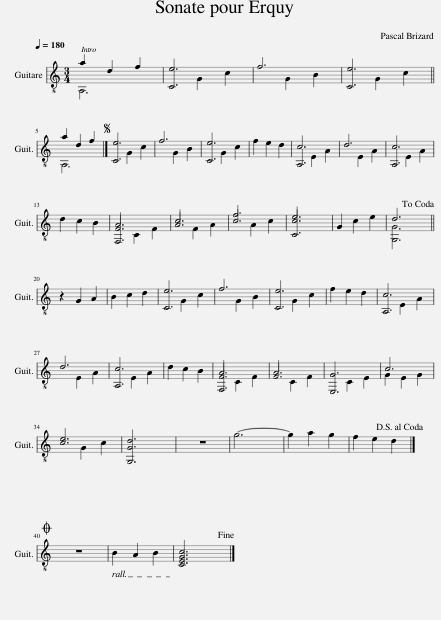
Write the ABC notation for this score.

X:1
%%score 1 ( 2 3 4 )
L:1/8
Q:1/4=180
M:3/4
I:linebreak $
K:C
V:1 tab stafflines=6 strings="E2,A2,D3,G3,B3,E4 nostems"
V:2 treble-8
V:3 treble-8
V:4 treble-8
V:1
 x6 | x6 | x6 | x6 ||$ x6 |] %5
S x6 | x6 | x6 | x6 | x6 | %10
 x6 | x6 |$ x6 | x6 | x6 | %15
 x6 | x6 | x6 | x6!dacoda! ||$ x6 | %20
 x6 | x6 | x6 | x6 | x6 | %25
 x6 |$ x6 | x6 | x6 | x6 | %30
 x6 | x6 | x6 |$ x6 | x6 | %35
 x6 | x6 | x6 | x6!D.S.! |]$O x6 | %40
[Q:1/4=120] x6[Q:1/4=80][Q:1/4=56] | x6!fine! |] %42
V:2
 a2 d2 f2 | [Ce]6 | f6 | [Ce]6 ||$ a2 d2 f2 |] %5
 [Ce]6 | f6 | [Ce]6 | f2 e2 d2 | c6 | %10
 d6 | c6 |$ d2 c2 B2 | A6 | c6 | %15
 f6 | e6 | G2 c2 e2 | d6 ||$ z2 G2 A2 | %20
 B2 c2 d2 | [Ce]6 | f6 | [Ce]6 | f2 e2 d2 | %25
 c6 |$ d6 | c6 | d2 c2 B2 | A6 | %30
 A6 | [E,G]6 | c6 |$ [ce]6 | [G,Gd]6 | %35
 z6 | g6- | g2 a2 g2 | f2 e2 d2 |]$ z6 | %40
 B2 A2 B2 | [CEGc]6 |] %42
V:3
 A,6 | x2 G2 c2 | x2 G2 B2 | x2 G2 c2 ||$ A,6 |] %5
 x2 G2 c2 | x2 G2 B2 | x2 G2 c2 | x6 | x2 E2 A2 | %10
 x2 E2 A2 | x2 E2 A2 |$ x6 | x2 C2 F2 | x2 F2 A2 | %15
 x2 A2 c2 | x6 | x6 | [G,G]6 ||$ x6 | %20
 x6 | x2 G2 c2 | x2 G2 B2 | x2 G2 c2 | x6 | %25
 x2 E2 A2 |$ x2 E2 A2 | x2 E2 A2 | x6 | x2 C2 F2 | %30
 x2 C2 F2 | x2 C2 E2 | G2 E2 G2 |$ x2 G2 c2 | x2 x4 | %35
 x6 | x6 | x6 | x6 |]$ x6 | %40
 x6 | x6 |] %42
V:4
 x6 | x6 | x6 | x6 ||$ x6 |] %5
 x6 | x6 | x6 | x6 | A,6 | %10
 x6 | A,6 |$ x6 | [F,F]6 | A6 | %15
 c6 | [Cc]6 | x6 | x6 ||$ x6 | %20
 x6 | x6 | x6 | x6 | x6 | %25
 A,6 |$ x6 | A,6 | x6 | [F,F]6 | %30
 F6 | x6 | x6 |$ x6 | x6 | %35
 x6 | x6 | x6 | x6 |]$ x6 | %40
 x6 | x6 |] %42
